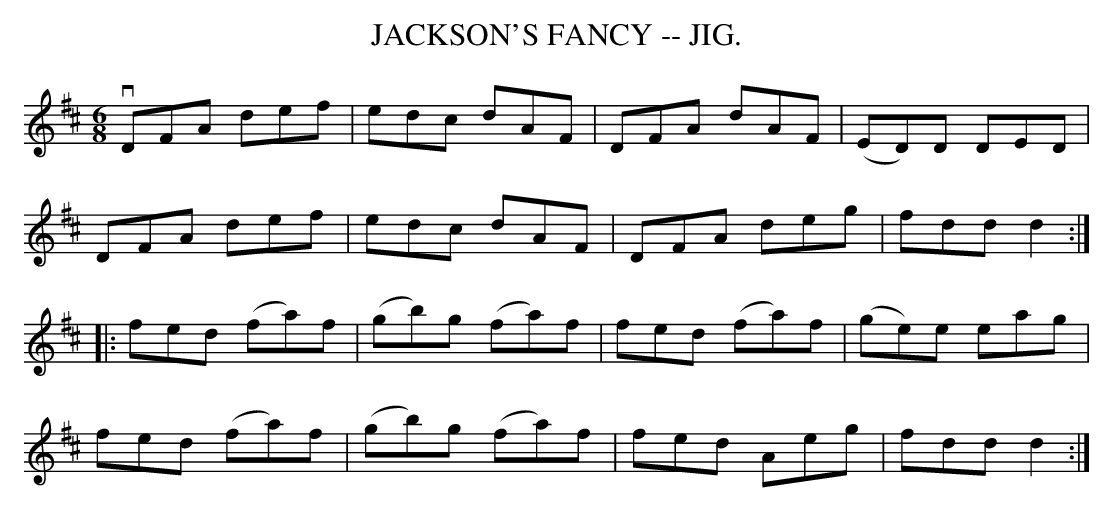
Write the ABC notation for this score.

X:1
T:JACKSON'S FANCY -- JIG.
M:6/8
L:1/8
K:D
vDFA def|edc dAF|DFA dAF|(ED)D DED|
DFA def|edc dAF|DFA deg|fdd d2:|
|:fed (fa)f|(gb)g (fa)f|fed (fa)f|(ge)e eag|
fed (fa)f|(gb)g (fa)f|fed Aeg|fdd d2:|
